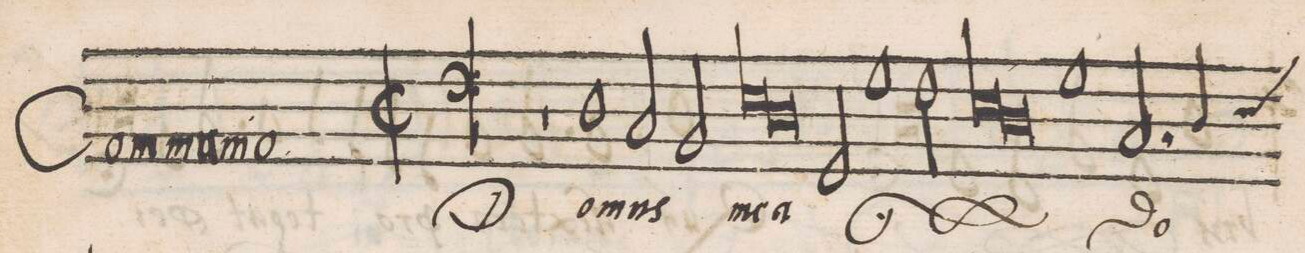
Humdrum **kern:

**kern	**text
*I"BASSVS	*
*clefF4	*
*k[b-]	*
*met(C|)	*
*M2/1	*
1r	.
1D	Do-
=2	=2
2C/	-mus
2BB-/	.
*lig	*
1E-X	me-
=3	=3
1D	.
*Xlig	*
2GG/	-a
*	*ij
1G	do-
=4	=4
2F\	-mus
*lig	*
1E-X	me-
=5	=5
1D	.
*Xlig	*
1G	-a
*	*Xij
=6	=6
2.C/	Do-
*custos:E	*
4D/	.
*-	*-
